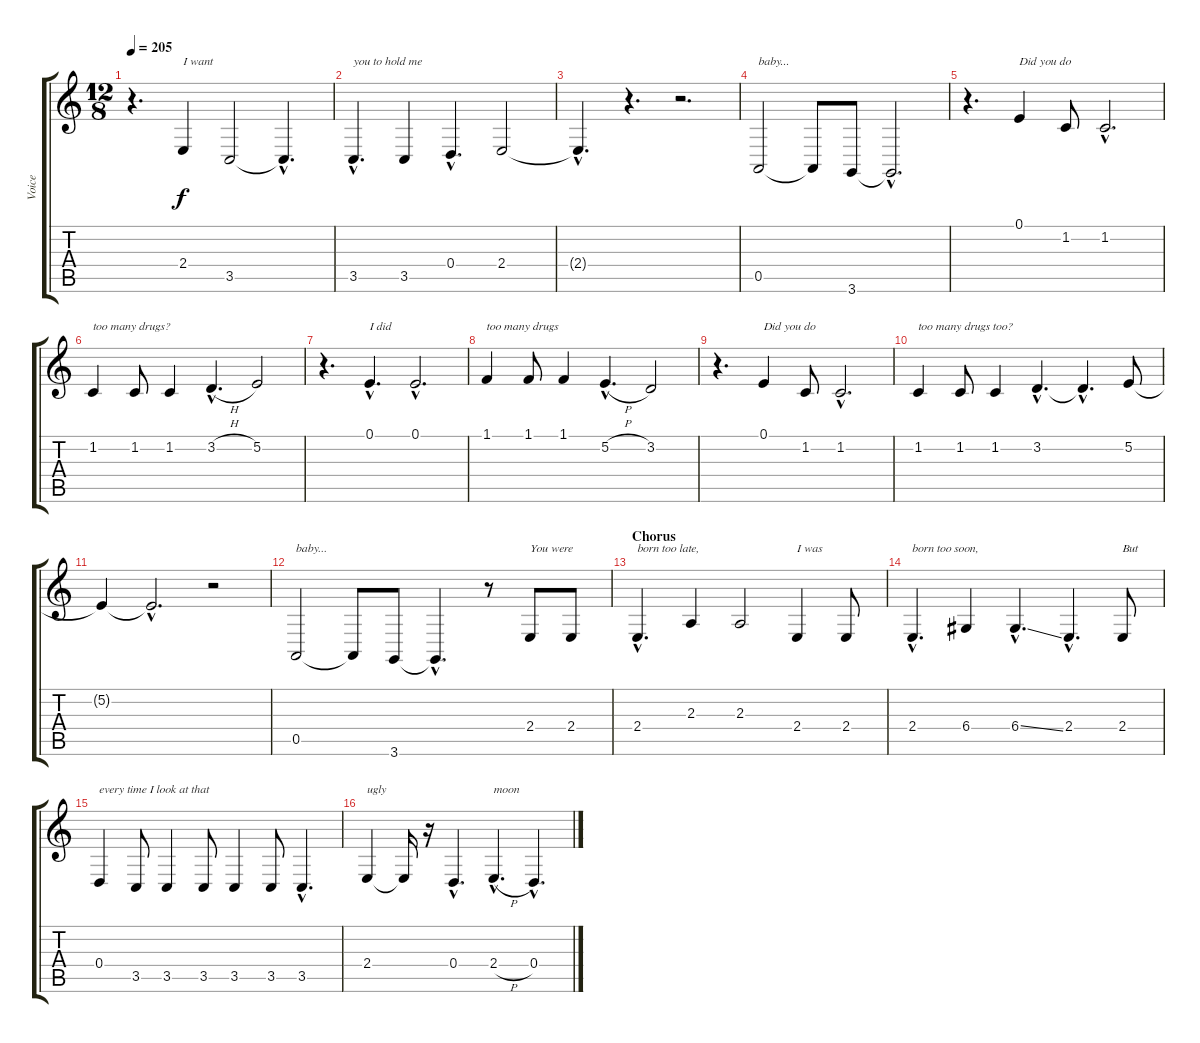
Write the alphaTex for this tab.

\track ("Voice" "Voice") {instrument clarinet}
\staff {score tabs}
\tuning (E4 B3 G3 D3 A2 E2) {hide}
\ts (12 8)
\tempo 205
\clef g2
\ks c
r.4{d dy f} 2.4.4{txt "I want"} 3.5.2 3.5{hac t}.4{d} |
3.5{hac}.4{d txt "you to hold me"} 3.5.4 0.4{hac}.4{d} 2.4.2 |
2.4{hac t}.4{d} r.4{d} r.2{d} |
0.5.2{txt "baby..."} 0.5{t}.8 3.6.8 3.6{hac t}.2{d} |
r.4{d} 0.1.4{txt "Did you do"} 1.2.8 1.2{hac}.2{d} |
1.2.4{txt "too many drugs?"} 1.2.8 1.2.4 3.2{h hac}.4{d} 5.2.2 |
r.4{d} 0.1{hac}.4{d txt "I did"} 0.1{hac}.2{d} |
1.1.4{txt "too many drugs"} 1.1.8 1.1.4 5.2{h hac}.4{d} 3.2.2 |
r.4{d} 0.1.4{txt "Did you do"} 1.2.8 1.2{hac}.2{d} |
1.2.4{txt "too many drugs too?"} 1.2.8 1.2.4 3.2{hac}.4{d} 3.2{hac t}.4{d} 5.2.8 |
5.2{t}.4 5.2{hac t}.2{d} r.2 |
0.5.2{txt "baby..."} 0.5{t}.8 3.6.8 3.6{hac t}.4{d} r.8 2.4.8{txt "You were"} 2.4.8 |
\section ("" "Chorus")
2.4{hac}.4{d txt "born too late,"} 2.3.4 2.3.2 2.4.4{txt "I was"} 2.4.8 |
2.4{hac}.4{d txt "born too soon, "} 6.4.4 6.4{ss hac}.4{d} 2.4{hac}.4{d} 2.4.8{txt "But"} |
0.4.4{txt "every time I look at that"} 3.5.8 3.5.4 3.5.8 3.5.4 3.5.8 3.5{hac}.4{d} |
2.4.4{txt "ugly"} 2.4{t}.16 r.16 0.4{hac}.4{d} 2.4{h hac}.4{d txt "moon"} 0.4{hac}.4{d}
